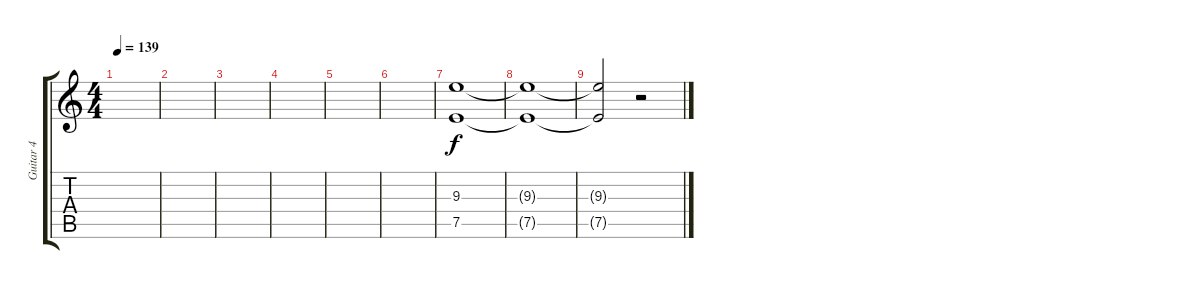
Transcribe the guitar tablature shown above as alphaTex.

\track ("Guitar 4" "Guitar 4") {instrument distortionguitar}
\staff {score tabs}
\tuning (E4 B3 G3 D3 A2 E2) {hide}
\ts (4 4)
\tempo 139
\clef g2
\ks c
|
|
|
|
|
|
(9.3 7.5).1{volume 9} |
(9.3{t} 7.5{t}).1{volume 7} |
(9.3{t} 7.5{t}).2 r.2
